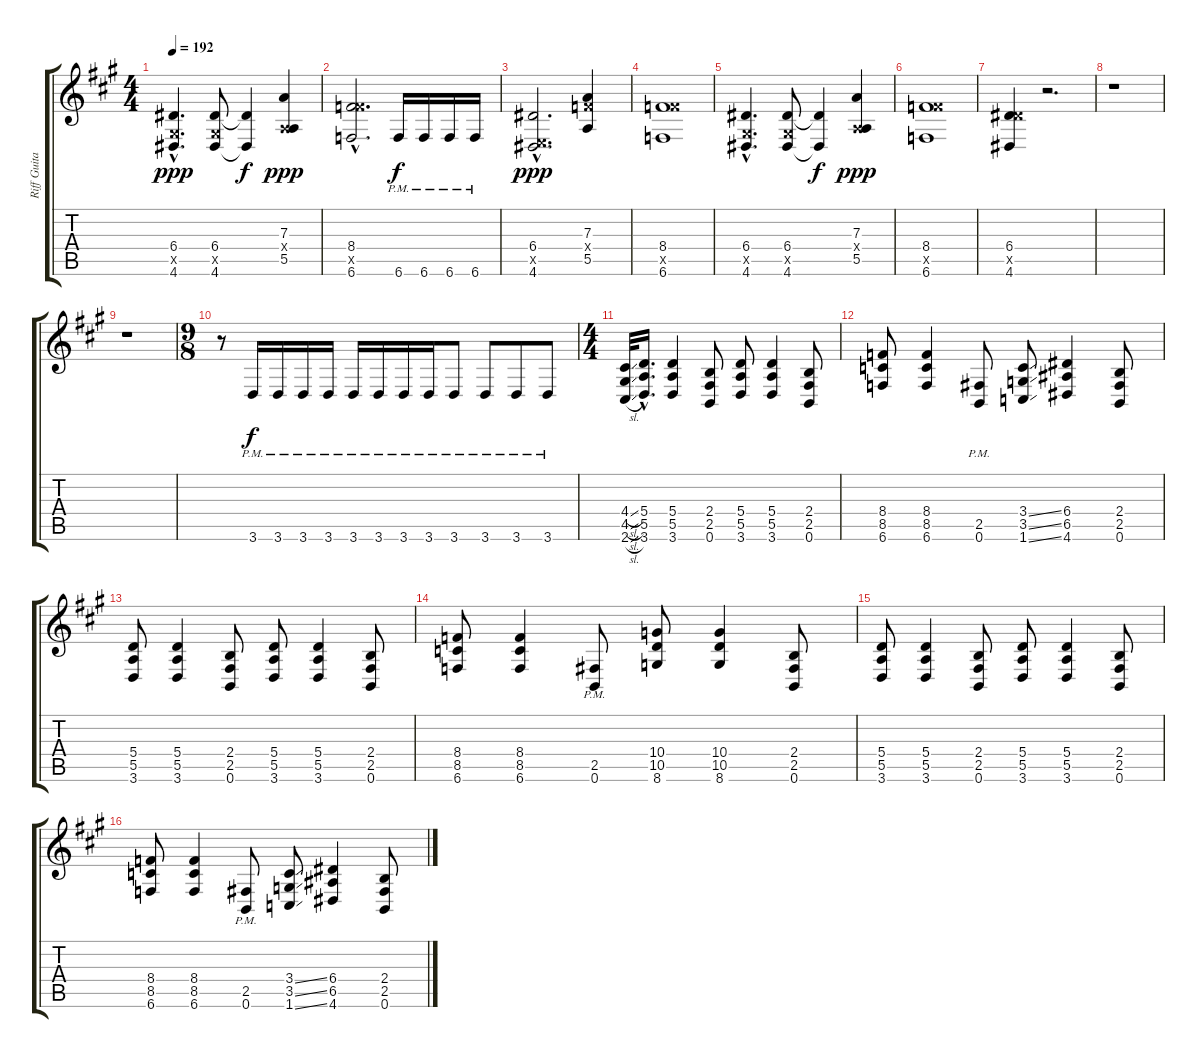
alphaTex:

\track ("Riff Guitar" "Riff Guita") {instrument overdrivenguitar}
\staff {score tabs}
\tuning (B3 Gb3 D3 A2 E2 B1) {hide}
\ts (4 4)
\tempo 192
\clef g2
\ks f#minor
(6.4{hac} 4.5{hac x} 4.6{hac}).4{d dy ppp} (6.4 4.5{x} 4.6).8 (6.4{t} 4.6{t}).4{dy f} (7.3 0.4{x} 5.5).4{dy ppp} |
(8.4{hac} 13.5{hac x} 6.6{hac}).2{d} 6.6{pm}.16{dy f} 6.6{pm}.16 6.6{pm}.16 6.6{pm}.16 |
(6.4{hac} 0.5{hac x} 4.6{hac}).2{d dy ppp} (7.3 8.4{x} 5.5).4 |
(8.4 13.5{x} 6.6).1 |
(6.4{hac} 4.5{hac x} 4.6{hac}).4{d} (6.4 4.5{x} 4.6).8 (6.4{t} 4.6{t}).4{dy f} (7.3 0.4{x} 5.5).4{dy ppp} |
(8.4 13.5{x} 6.6).1 |
(6.4 11.5{x} 4.6).4 r.2{d} |
r.1 |
r.1 |
\ts (9 8)
r.8 3.6{pm}.16{dy f} 3.6{pm}.16 3.6{pm}.16 3.6{pm}.16 3.6{pm}.16 3.6{pm}.16 3.6{pm}.16 3.6{pm}.16 3.6{pm}.8 3.6{pm}.8 3.6{pm}.8 3.6{pm}.8 |
\ts (4 4)
(4.4{sl} 4.5{sl} 2.6{sl}).32 (5.4{hac} 5.5{hac} 3.6{hac}).16{d} (5.4 5.5 3.6).4 (2.4 2.5 0.6).8 (5.4 5.5 3.6).8 (5.4 5.5 3.6).4 (2.4 2.5 0.6).8 |
(8.4 8.5 6.6).8 (8.4 8.5 6.6).4 (2.5{pm} 0.6{pm}).8 (3.4{ss} 3.5{ss} 1.6{ss}).8 (6.4 6.5 4.6).4 (2.4 2.5 0.6).8 |
(5.4 5.5 3.6).8 (5.4 5.5 3.6).4 (2.4 2.5 0.6).8 (5.4 5.5 3.6).8 (5.4 5.5 3.6).4 (2.4 2.5 0.6).8 |
(8.4 8.5 6.6).8 (8.4 8.5 6.6).4 (2.5{pm} 0.6{pm}).8 (10.4 10.5 8.6).8 (10.4 10.5 8.6).4 (2.4 2.5 0.6).8 |
(5.4 5.5 3.6).8 (5.4 5.5 3.6).4 (2.4 2.5 0.6).8 (5.4 5.5 3.6).8 (5.4 5.5 3.6).4 (2.4 2.5 0.6).8 |
(8.4 8.5 6.6).8 (8.4 8.5 6.6).4 (2.5{pm} 0.6{pm}).8 (3.4{ss} 3.5{ss} 1.6{ss}).8 (6.4 6.5 4.6).4 (2.4 2.5 0.6).8
